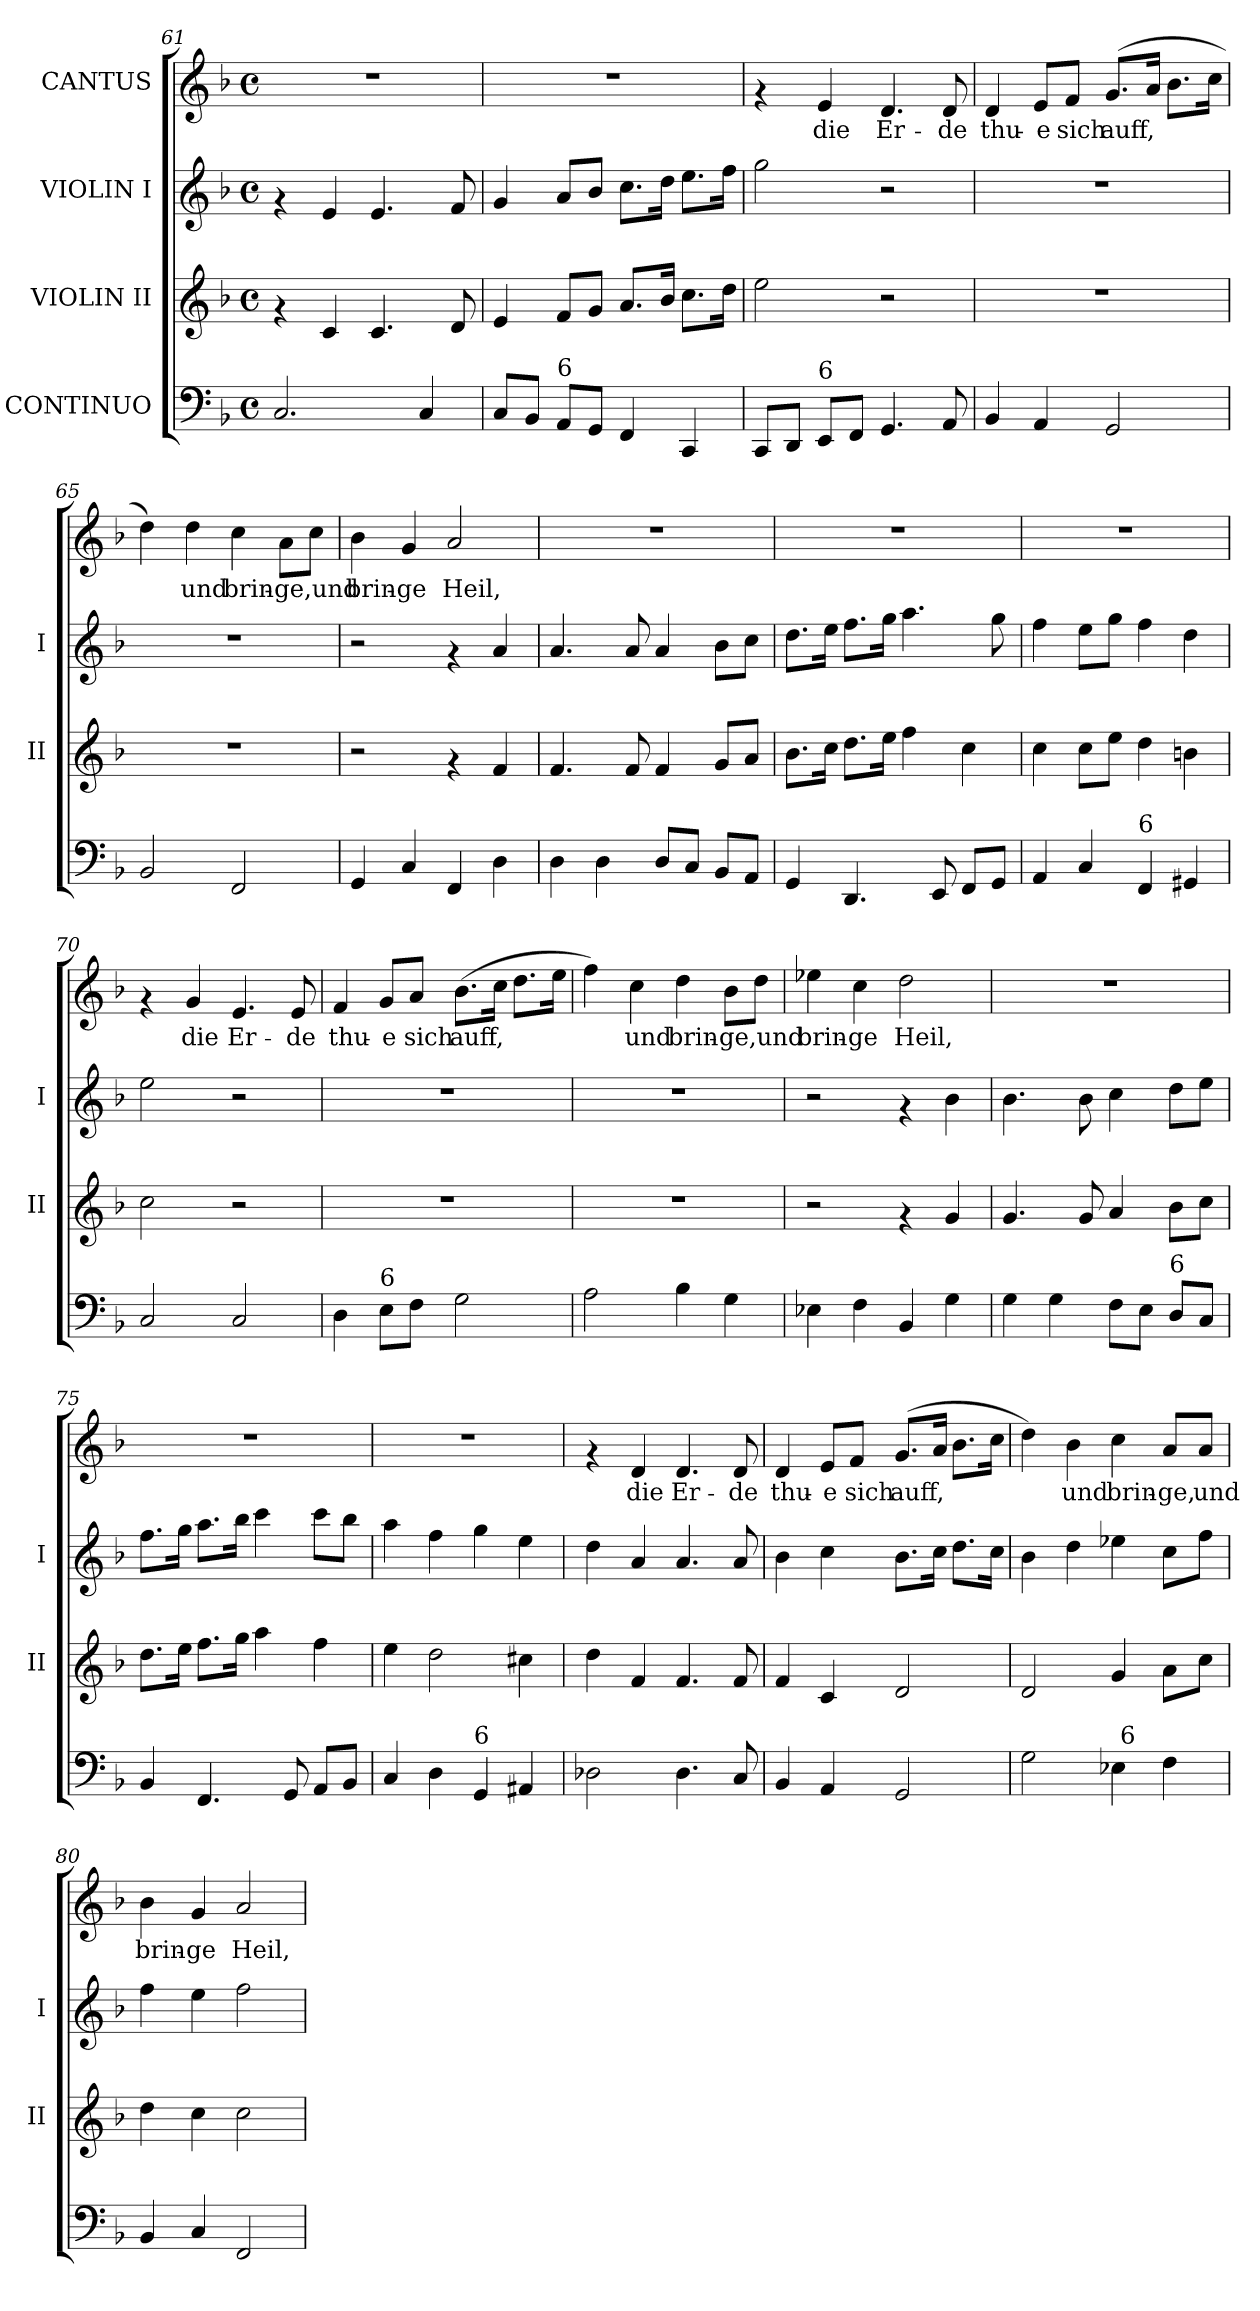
**kern	**kern	**kern	**kern	**text
*part4	*part3	*part2	*part1	*part1
*staff4	*staff3	*staff2	*staff1	*staff1
*I"CONTINUO	*I"VIOLIN II	*I"VIOLIN I	*I"CANTUS	*
*	*I'II	*I'I	*	*
*clefF4	*clefG2	*clefG2	*clefG2	*
*k[b-]	*k[b-]	*k[b-]	*k[b-]	*
*F:	*F:	*F:	*F:	*
*M4/4	*M4/4	*M4/4	*M4/4	*
*met(c)	*met(c)	*met(c)	*met(c)	*
=61	=61	=61	=61	=61
2.C/	4rf	4rf	1r	.
.	4c/	4e/	.	.
.	4.c/	4.e/	.	.
4C/	.	.	.	.
.	8d/	8f/	.	.
=62	=62	=62	=62	=62
8C/L	4e/	4g/	1r	.
8BB-/J	.	.	.	.
!LO:TX:a:t=6	!	!	!	!
8AA/L	8f/L	8a/L	.	.
8GG/J	8g/J	8b-/J	.	.
4FF/	8.a/L	8.cc\L	.	.
.	16b-/J	16dd\J	.	.
4CC/	8.cc\L	8.ee\L	.	.
.	16dd\J	16ff\J	.	.
!!LO:PB:g=z
=63	=63	=63	=63	=63
8CC/L	2ee\	2gg\	4rf	.
8DD/J	.	.	.	.
!LO:TX:a:t=6	!	!	!	!
!	!	!	!	!LO:LY:b:cj
8EE/L	.	.	4e/	die
8FF/J	.	.	.	.
!	!	!	!	!LO:LY:b:cj
4.GG/	2r	2r	4.d/	Er-
!	!	!	!	!LO:LY:b:cj
8AA/	.	.	8d/	-de
=64	=64	=64	=64	=64
!	!	!	!	!LO:LY:b:cj
4BB-/	1r	1r	4d/	thu-
!	!	!	!	!LO:LY:b:cj
4AA/	.	.	8e/L	-e
!	!	!	!	!LO:LY:b:cj
.	.	.	8f/J	sich
!	!	!	!	!LO:LY:b:cj
2GG/	.	.	(>8.g/L	auff,
!	!	!	!	!LO:LY:b:cj
.	.	.	16a/J	.
!	!	!	!	!LO:LY:b:cj
.	.	.	8.b-\L	.
!	!	!	!	!LO:LY:b:cj
.	.	.	16cc\J	.
=65	=65	=65	=65	=65
!	!	!	!	!LO:LY:b:cj
2BB-/	1r	1r	4dd\)	.
!	!	!	!	!LO:LY:b:cj
.	.	.	4dd\	und
!	!	!	!	!LO:LY:b:cj
2FF/	.	.	4cc\	brin-
!	!	!	!	!LO:LY:b:cj
.	.	.	8a\L	-ge,und
!	!	!	!	!LO:LY:b:cj
.	.	.	8cc\J	.
=66	=66	=66	=66	=66
!	!	!	!	!LO:LY:b:cj
4GG/	2r	2r	4b-\	brin-
!	!	!	!	!LO:LY:b:cj
4C/	.	.	4g/	-ge
!	!	!	!	!LO:LY:b:cj
4FF/	4rf	4rf	2a/	Heil,
4D\	4f/	4a/	.	.
=67	=67	=67	=67	=67
4D\	4.f/	4.a/	1r	.
4D\	.	.	.	.
.	8f/	8a/	.	.
8D/L	4f/	4a/	.	.
8C/J	.	.	.	.
8BB-/L	8g/L	8b-\L	.	.
8AA/J	8a/J	8cc\J	.	.
=68	=68	=68	=68	=68
4GG/	8.b-\L	8.dd\L	1r	.
.	16cc\J	16ee\J	.	.
4.DD/	8.dd\L	8.ff\L	.	.
.	16ee\J	16gg\J	.	.
.	4ff\	4.aa\	.	.
8EE/	.	.	.	.
8FF/L	4cc\	.	.	.
8GG/J	.	8gg\	.	.
!!LO:LB:g=z
=69	=69	=69	=69	=69
4AA/	4cc\	4ff\	1r	.
4C/	8cc\L	8ee\L	.	.
.	8ee\J	8gg\J	.	.
!LO:TX:a:t=6	!	!	!	!
4FF/	4dd\	4ff\	.	.
4GG#/	4bn\	4dd\	.	.
=70	=70	=70	=70	=70
2C/	2cc\	2ee\	4rf	.
!	!	!	!	!LO:LY:b:cj
.	.	.	4g/	die
!	!	!	!	!LO:LY:b:cj
2C/	2r	2r	4.e/	Er-
!	!	!	!	!LO:LY:b:cj
.	.	.	8e/	-de
=71	=71	=71	=71	=71
!	!	!	!	!LO:LY:b:cj
4D\	1r	1r	4f/	thu-
!LO:TX:a:t=6	!	!	!	!
!	!	!	!	!LO:LY:b:cj
8E\L	.	.	8g/L	-e
!	!	!	!	!LO:LY:b:cj
8F\J	.	.	8a/J	sich
!	!	!	!	!LO:LY:b:cj
2G\	.	.	(>8.b-\L	auff,
!	!	!	!	!LO:LY:b:cj
.	.	.	16cc\J	.
!	!	!	!	!LO:LY:b:cj
.	.	.	8.dd\L	.
!	!	!	!	!LO:LY:b:cj
.	.	.	16ee\J	.
=72	=72	=72	=72	=72
!	!	!	!	!LO:LY:b:cj
2A\	1r	1r	4ff\)	.
!	!	!	!	!LO:LY:b:cj
.	.	.	4cc\	und
!	!	!	!	!LO:LY:b:cj
4B-\	.	.	4dd\	brin-
!	!	!	!	!LO:LY:b:cj
4G\	.	.	8b-\L	-ge,und
!	!	!	!	!LO:LY:b:cj
.	.	.	8dd\J	.
=73	=73	=73	=73	=73
!	!	!	!	!LO:LY:b:cj
4E-X\	2r	2r	4ee-X\	brin-
!	!	!	!	!LO:LY:b:cj
4F\	.	.	4cc\	-ge
!	!	!	!	!LO:LY:b:cj
4BB-/	4rf	4rf	2dd\	Heil,
4G\	4g/	4b-\	.	.
=74	=74	=74	=74	=74
4G\	4.g/	4.b-\	1r	.
4G\	.	.	.	.
.	8g/	8b-\	.	.
8F\L	4a/	4cc\	.	.
8E\J	.	.	.	.
!LO:TX:a:t=6	!	!	!	!
8D/L	8b-\L	8dd\L	.	.
8C/J	8cc\J	8ee\J	.	.
!!LO:LB:g=z
=75	=75	=75	=75	=75
4BB-/	8.dd\L	8.ff\L	1r	.
.	16ee\J	16gg\J	.	.
4.FF/	8.ff\L	8.aa\L	.	.
.	16gg\J	16bb-\J	.	.
.	4aa\	4ccc\	.	.
8GG/	.	.	.	.
8AA/L	4ff\	8ccc\L	.	.
8BB-/J	.	8bb-\J	.	.
=76	=76	=76	=76	=76
4C/	4ee\	4aa\	1r	.
4D\	2dd\	4ff\	.	.
!LO:TX:a:t=6	!	!	!	!
4GG/	.	4gg\	.	.
4AA#/	4cc#X\	4ee\	.	.
=77	=77	=77	=77	=77
2D-\	4dd\	4dd\	4rf	.
!	!	!	!	!LO:LY:b:cj
.	4f/	4a/	4d/	die
!	!	!	!	!LO:LY:b:cj
4.D-\	4.f/	4.a/	4.d/	Er-
!	!	!	!	!LO:LY:b:cj
8C/	8f/	8a/	8d/	-de
=78	=78	=78	=78	=78
!	!	!	!	!LO:LY:b:cj
4BB-/	4f/	4b-\	4d/	thu-
!	!	!	!	!LO:LY:b:cj
4AA/	4c/	4cc\	8e/L	-e
!	!	!	!	!LO:LY:b:cj
.	.	.	8f/J	sich
!	!	!	!	!LO:LY:b:cj
2GG/	2d/	8.b-\L	(>8.g/L	auff,
!	!	!	!	!LO:LY:b:cj
.	.	16cc\J	16a/J	.
!	!	!	!	!LO:LY:b:cj
.	.	8.dd\L	8.b-\L	.
!	!	!	!	!LO:LY:b:cj
.	.	16cc\J	16cc\J	.
=79	=79	=79	=79	=79
!	!	!	!	!LO:LY:b:cj
*^	*	*	*	*
2G\	2ryy	2d/	4b-\	4dd\)	.
!	!	!	!	!	!LO:LY:b:cj
.	.	.	4dd\	4b-\	und
!	!	!	!	!	!LO:LY:b:cj
4E-X\	64ryy	4g/	4ee-X\	4cc\	brin-
!	!LO:TX:a:t=6	!	!	!	!
.	4ryy	.	.	.	.
!	!	!	!	!	!LO:LY:b:cj
4F\	.	8a\L	8cc\L	8a/L	-ge,
.	8...ryy	.	.	.	.
!	!	!	!	!	!LO:LY:b:cj
.	.	8cc\J	8ff\J	8a/J	und
=80	=80	=80	=80	=80	=80
!	!	!	!	!	!LO:LY:b:cj
*v	*v	*	*	*	*
4BB-/	4dd\	4ff\	4b-\	brin-
!	!	!	!	!LO:LY:b:cj
4C/	4cc\	4ee\	4g/	-ge
!	!	!	!	!LO:LY:b:cj
2FF/	2cc\	2ff\	2a/	Heil,
=	=	=	=	=
*-	*-	*-	*-	*-
